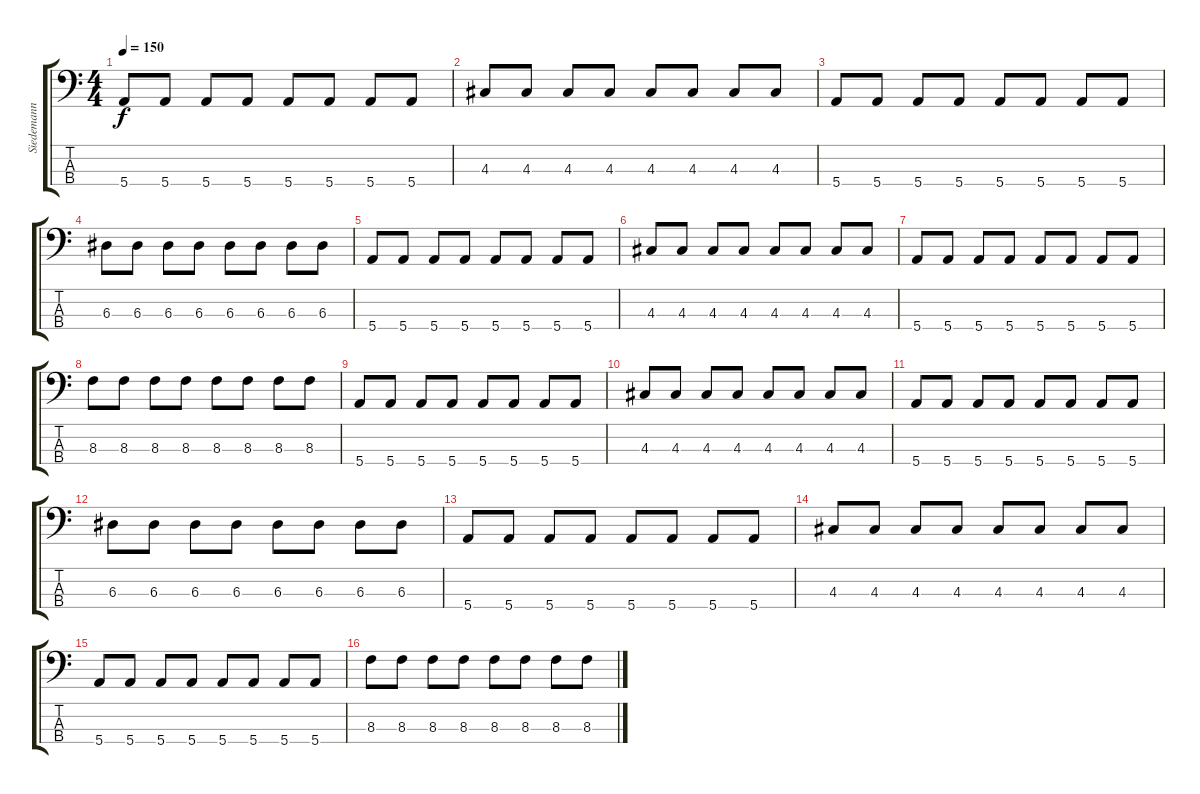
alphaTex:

\track ("Siedemann" "Siedemann") {instrument electricbassfinger}
\staff {score tabs}
\tuning (G2 D2 A1 E1) {hide}
\ts (4 4)
\tempo 150
\clef f4
\ks c
5.4.8{dy f} 5.4.8 5.4.8 5.4.8 5.4.8 5.4.8 5.4.8 5.4.8 |
4.3.8 4.3.8 4.3.8 4.3.8 4.3.8 4.3.8 4.3.8 4.3.8 |
5.4.8 5.4.8 5.4.8 5.4.8 5.4.8 5.4.8 5.4.8 5.4.8 |
6.3.8 6.3.8 6.3.8 6.3.8 6.3.8 6.3.8 6.3.8 6.3.8 |
5.4.8 5.4.8 5.4.8 5.4.8 5.4.8 5.4.8 5.4.8 5.4.8 |
4.3.8 4.3.8 4.3.8 4.3.8 4.3.8 4.3.8 4.3.8 4.3.8 |
5.4.8 5.4.8 5.4.8 5.4.8 5.4.8 5.4.8 5.4.8 5.4.8 |
8.3.8 8.3.8 8.3.8 8.3.8 8.3.8 8.3.8 8.3.8 8.3.8 |
5.4.8 5.4.8 5.4.8 5.4.8 5.4.8 5.4.8 5.4.8 5.4.8 |
4.3.8 4.3.8 4.3.8 4.3.8 4.3.8 4.3.8 4.3.8 4.3.8 |
5.4.8 5.4.8 5.4.8 5.4.8 5.4.8 5.4.8 5.4.8 5.4.8 |
6.3.8 6.3.8 6.3.8 6.3.8 6.3.8 6.3.8 6.3.8 6.3.8 |
5.4.8 5.4.8 5.4.8 5.4.8 5.4.8 5.4.8 5.4.8 5.4.8 |
4.3.8 4.3.8 4.3.8 4.3.8 4.3.8 4.3.8 4.3.8 4.3.8 |
5.4.8 5.4.8 5.4.8 5.4.8 5.4.8 5.4.8 5.4.8 5.4.8 |
8.3.8 8.3.8 8.3.8 8.3.8 8.3.8 8.3.8 8.3.8 8.3.8
